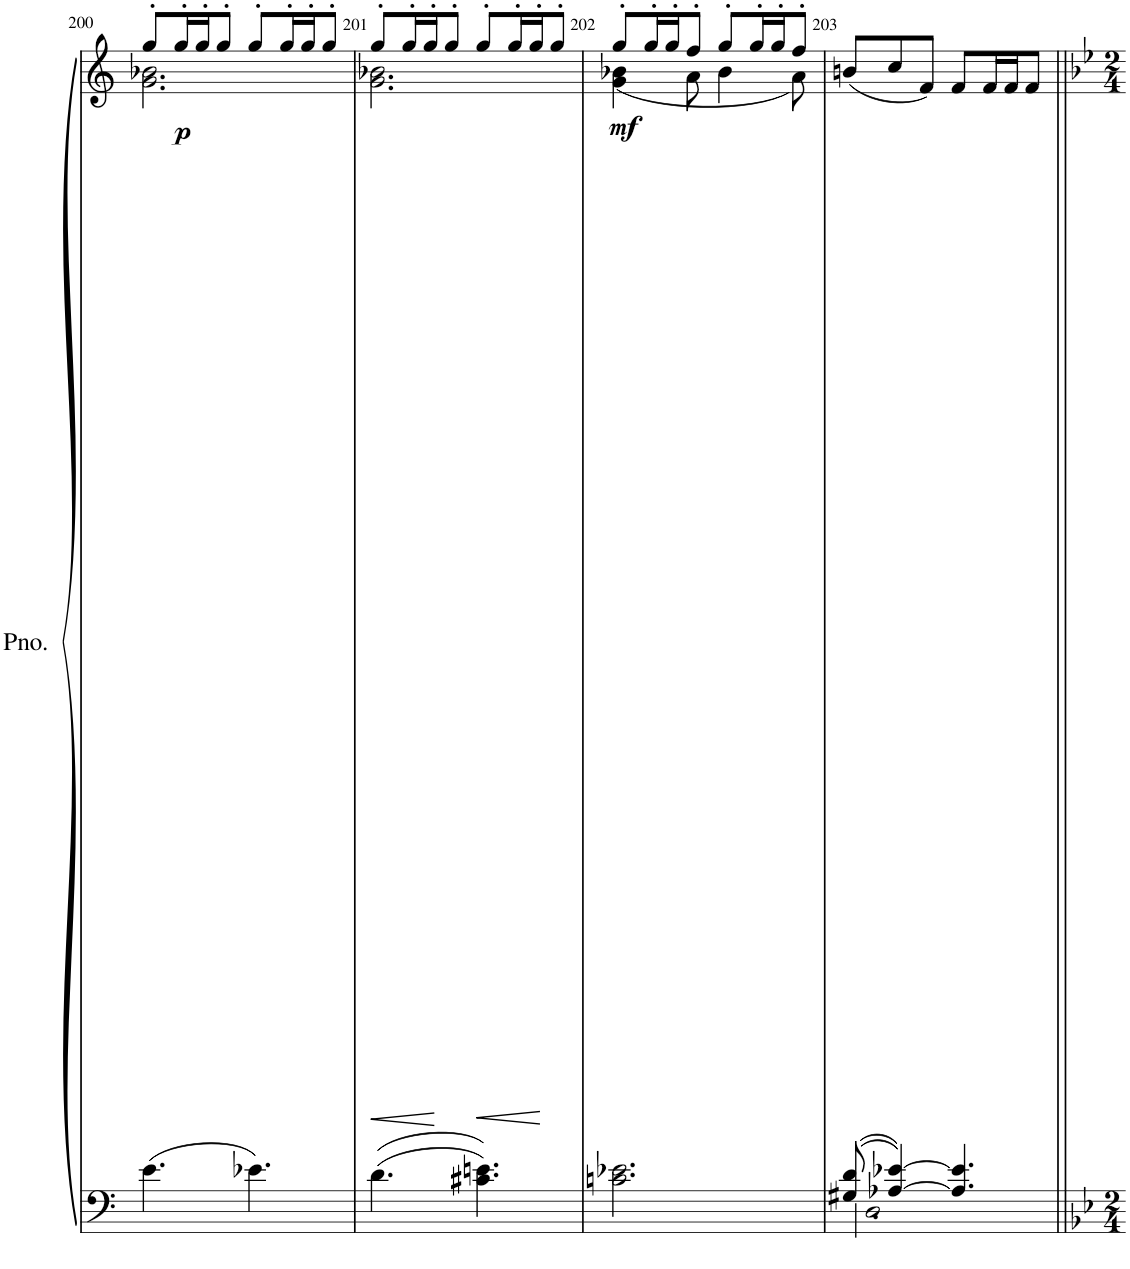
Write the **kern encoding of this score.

**kern	**kern	**dynam
*part1	*part1	*part1
*staff2	*staff1	*staff1/2
*I"Piano	*	*
*I'Pno.	*	*
!!LO:PB:g=z
*clefF4	*clefG2	*
*k[]	*k[]	*
*M6/8	*M6/8	*
=200	=200	=200
*	*^	*
!	!	!	!LO:DY:b
4.e\	8gg'/L	2.g\ 2.b-X\	p
.	16gg'/L	.	.
.	16gg'/J	.	.
.	8gg'/J	.	.
4.e-X\	8gg'/L	.	.
.	16gg'/L	.	.
.	16gg'/J	.	.
.	8gg'/J	.	.
=201	=201	=201	=201
!	!	!	!LO:HP:b
4.d\	8gg'/L	2.g\ 2.b-X\	<
.	16gg'/L	.	.
.	16gg'/J	.	.
.	8gg'/J	.	[
!	!	!	!LO:HP:b
4.c#X\ 4.en\	8gg'/L	.	<
.	16gg'/L	.	.
.	16gg'/J	.	.
.	8gg'/J	.	[
=202	=202	=202	=202
!	!	!	!LO:DY:b
2.cn\ 2.e-X\	8gg'/L	(4g\ 4b-X\	mf
.	16gg'/L	.	.
.	16gg'/J	.	.
.	8ff'/J	8a\	.
.	8gg'/L	4b-\	.
.	16gg'/L	.	.
.	16gg'/J	.	.
.	8ff'/J	8a\)	.
*	*v	*v	*
=203	=203	=203
*^	*	*
8G#X/ 8d/	2.F\	(8bn/L	.
[4A-X/ [4e-X/	.	8cc/	.
.	.	8f/J)	.
4.A-/] 4.e-/]	.	8f/L	.
.	.	16f/L	.
.	.	16f/J	.
.	.	8f/J	.
*v	*v	*	*
=||	=||	=||
*-	*-	*-
